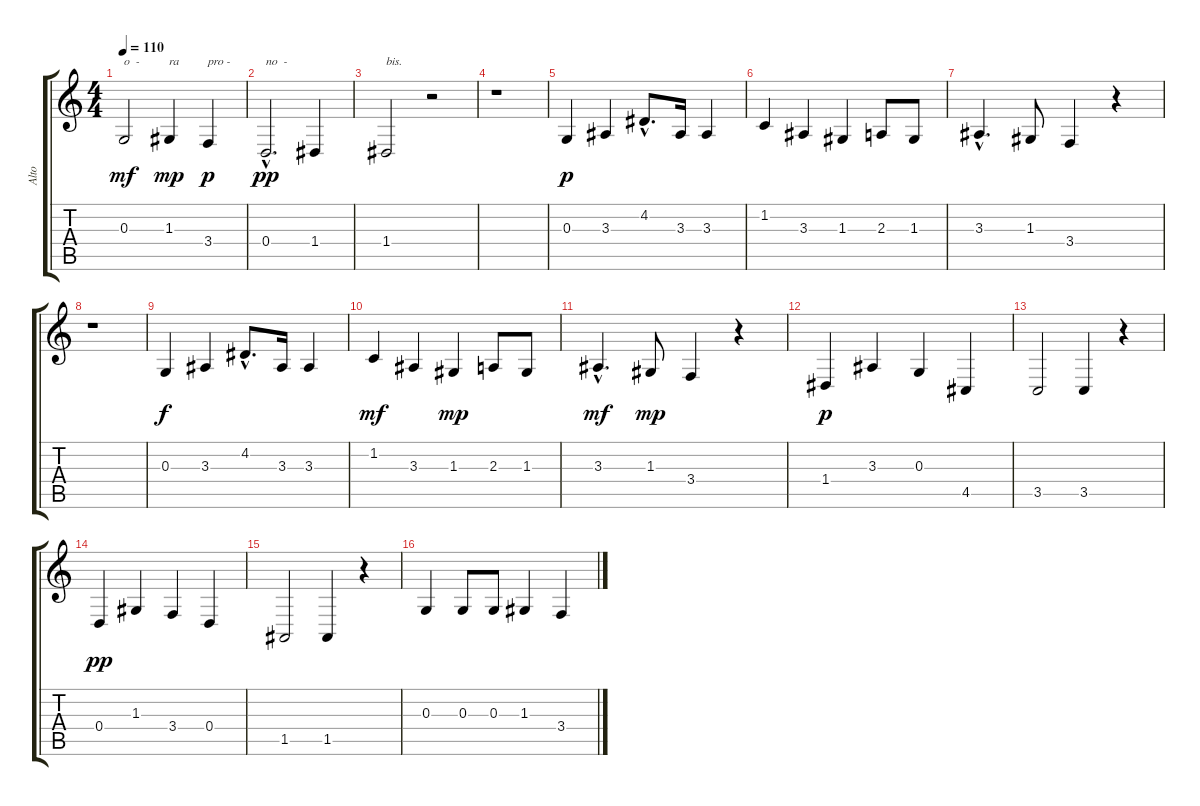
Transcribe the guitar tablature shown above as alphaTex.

\track ("Alto" "Alto") {instrument synthstrings1}
\staff {score tabs}
\tuning (E4 B3 G3 D3 A2 E2) {hide}
\ts (4 4)
\tempo 110
\clef g2
\ks c
0.3.2{txt "o  -" dy mf} 1.3.4{txt "ra" dy mp} 3.4.4{txt "pro -" dy p} |
0.4{hac}.2{d txt "no  -" dy pp} 1.4.4 |
1.4.2{txt "bis."} r.2 |
r.1 |
0.3.4{dy p} 3.3.4 4.2{hac}.8{d} 3.3.16 3.3.4 |
1.2.4 3.3.4 1.3.4 2.3.8 1.3.8 |
3.3{hac}.4{d} 1.3.8 3.4.4 r.4 |
r.1 |
0.3.4{dy f} 3.3.4 4.2{hac}.8{d} 3.3.16 3.3.4 |
1.2.4{dy mf} 3.3.4 1.3.4{dy mp} 2.3.8 1.3.8 |
3.3{hac}.4{d dy mf} 1.3.8{dy mp} 3.4.4 r.4 |
1.4.4{dy p} 3.3.4 0.3.4 4.5.4 |
3.5.2 3.5.4 r.4 |
0.4.4{dy pp} 1.3.4 3.4.4 0.4.4 |
1.5.2 1.5.4 r.4 |
0.3.4 0.3.8 0.3.8 1.3.4 3.4.4
